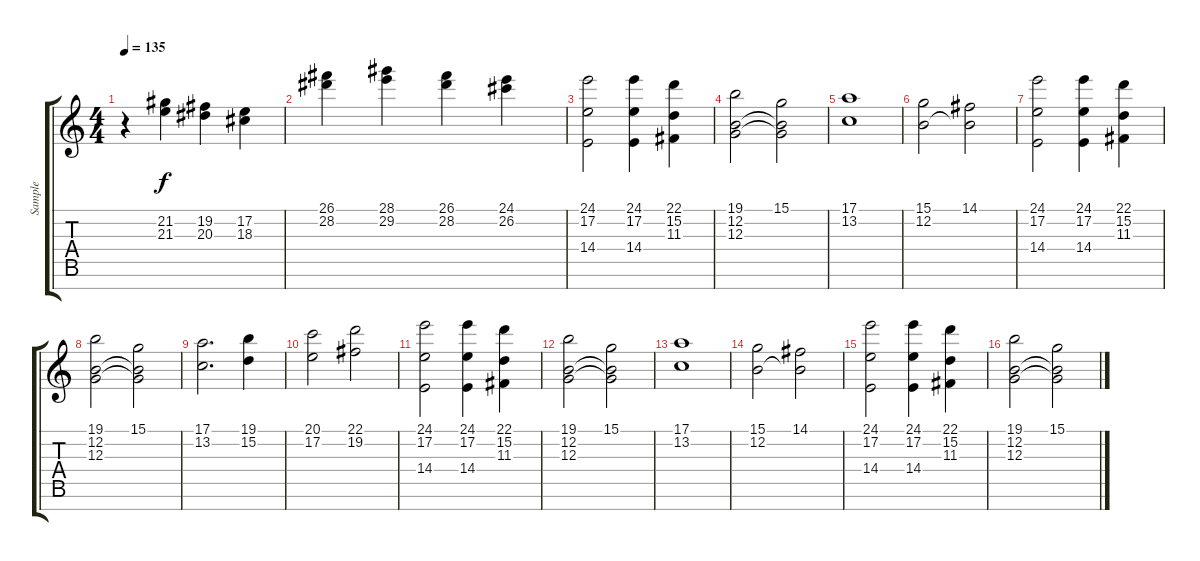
\track ("Sample" "Sample") {instrument stringensemble1}
\staff {score tabs}
\tuning (E4 B3 G3 D3 A2 E2 B1) {hide}
\ts (4 4)
\tempo 135
\clef g2
\ks c
r.4{dy f} (21.2 21.3).4 (19.2 20.3).4 (17.2 18.3).4 |
(26.1 28.2).4 (28.1 29.2).4 (26.1 28.2).4 (24.1 26.2).4 |
(24.1 17.2 14.4).2{volume 14} (24.1 17.2 14.4).4 (22.1 15.2 11.3).4 |
(19.1 12.2 12.3).2 (15.1 12.2{t} 12.3{t}).2 |
(17.1 13.2).1 |
(15.1 12.2).2 (14.1 12.2{t}).2 |
(24.1 17.2 14.4).2 (24.1 17.2 14.4).4 (22.1 15.2 11.3).4 |
(19.1 12.2 12.3).2 (15.1 12.2{t} 12.3{t}).2 |
(17.1 13.2).2{d} (19.1 15.2).4 |
(20.1 17.2).2 (22.1 19.2).2 |
(24.1 17.2 14.4).2 (24.1 17.2 14.4).4 (22.1 15.2 11.3).4 |
(19.1 12.2 12.3).2 (15.1 12.2{t} 12.3{t}).2 |
(17.1 13.2).1 |
(15.1 12.2).2 (14.1 12.2{t}).2 |
(24.1 17.2 14.4).2 (24.1 17.2 14.4).4 (22.1 15.2 11.3).4 |
(19.1 12.2 12.3).2 (15.1 12.2{t} 12.3{t}).2
